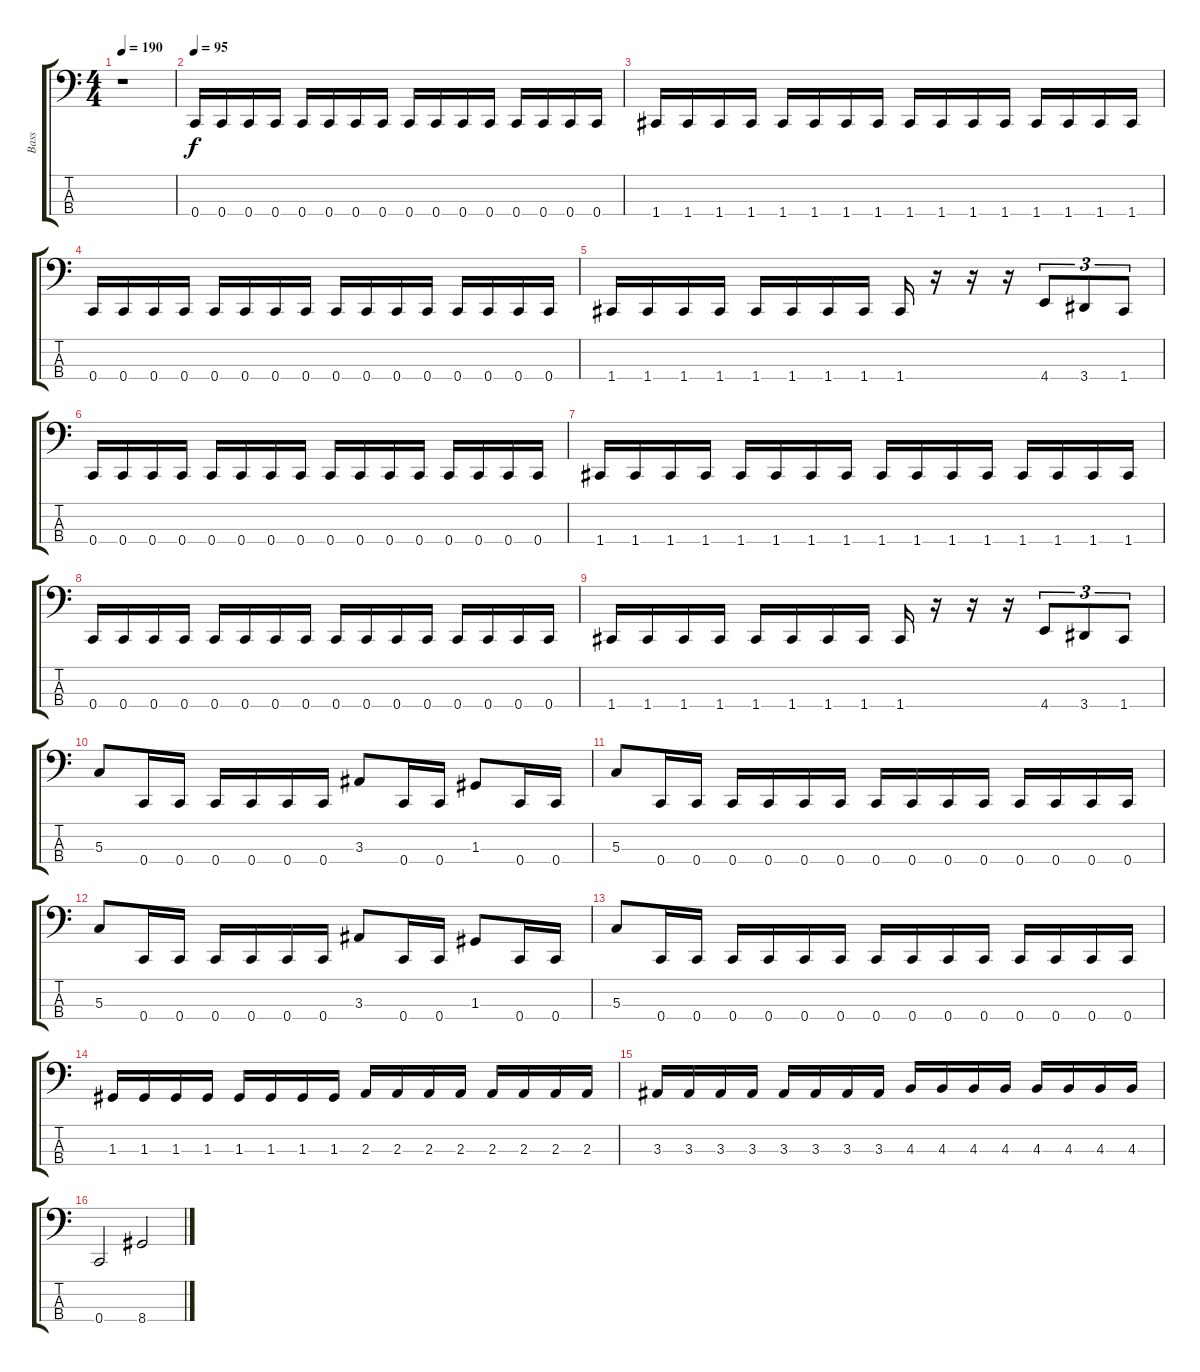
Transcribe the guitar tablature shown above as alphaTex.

\track ("Bass" "Bass") {instrument electricbasspick}
\staff {score tabs}
\tuning (F2 C2 G1 C1) {hide}
\ts (4 4)
\tempo 190
\clef f4
\ks c
r.1{dy f} |
\tempo 95
0.4.16 0.4.16 0.4.16 0.4.16 0.4.16 0.4.16 0.4.16 0.4.16 0.4.16 0.4.16 0.4.16 0.4.16 0.4.16 0.4.16 0.4.16 0.4.16 |
1.4.16 1.4.16 1.4.16 1.4.16 1.4.16 1.4.16 1.4.16 1.4.16 1.4.16 1.4.16 1.4.16 1.4.16 1.4.16 1.4.16 1.4.16 1.4.16 |
0.4.16 0.4.16 0.4.16 0.4.16 0.4.16 0.4.16 0.4.16 0.4.16 0.4.16 0.4.16 0.4.16 0.4.16 0.4.16 0.4.16 0.4.16 0.4.16 |
1.4.16 1.4.16 1.4.16 1.4.16 1.4.16 1.4.16 1.4.16 1.4.16 1.4.16 r.16 r.16 r.16 4.4.8{tu (3 2)} 3.4.8{tu (3 2)} 1.4.8{tu (3 2)} |
0.4.16 0.4.16 0.4.16 0.4.16 0.4.16 0.4.16 0.4.16 0.4.16 0.4.16 0.4.16 0.4.16 0.4.16 0.4.16 0.4.16 0.4.16 0.4.16 |
1.4.16 1.4.16 1.4.16 1.4.16 1.4.16 1.4.16 1.4.16 1.4.16 1.4.16 1.4.16 1.4.16 1.4.16 1.4.16 1.4.16 1.4.16 1.4.16 |
0.4.16 0.4.16 0.4.16 0.4.16 0.4.16 0.4.16 0.4.16 0.4.16 0.4.16 0.4.16 0.4.16 0.4.16 0.4.16 0.4.16 0.4.16 0.4.16 |
1.4.16 1.4.16 1.4.16 1.4.16 1.4.16 1.4.16 1.4.16 1.4.16 1.4.16 r.16 r.16 r.16 4.4.8{tu (3 2)} 3.4.8{tu (3 2)} 1.4.8{tu (3 2)} |
5.3.8 0.4.16 0.4.16 0.4.16 0.4.16 0.4.16 0.4.16 3.3.8 0.4.16 0.4.16 1.3.8 0.4.16 0.4.16 |
5.3.8 0.4.16 0.4.16 0.4.16 0.4.16 0.4.16 0.4.16 0.4.16 0.4.16 0.4.16 0.4.16 0.4.16 0.4.16 0.4.16 0.4.16 |
5.3.8 0.4.16 0.4.16 0.4.16 0.4.16 0.4.16 0.4.16 3.3.8 0.4.16 0.4.16 1.3.8 0.4.16 0.4.16 |
5.3.8 0.4.16 0.4.16 0.4.16 0.4.16 0.4.16 0.4.16 0.4.16 0.4.16 0.4.16 0.4.16 0.4.16 0.4.16 0.4.16 0.4.16 |
1.3.16 1.3.16 1.3.16 1.3.16 1.3.16 1.3.16 1.3.16 1.3.16 2.3.16 2.3.16 2.3.16 2.3.16 2.3.16 2.3.16 2.3.16 2.3.16 |
3.3.16 3.3.16 3.3.16 3.3.16 3.3.16 3.3.16 3.3.16 3.3.16 4.3.16 4.3.16 4.3.16 4.3.16 4.3.16 4.3.16 4.3.16 4.3.16 |
0.4.2 8.4.2
